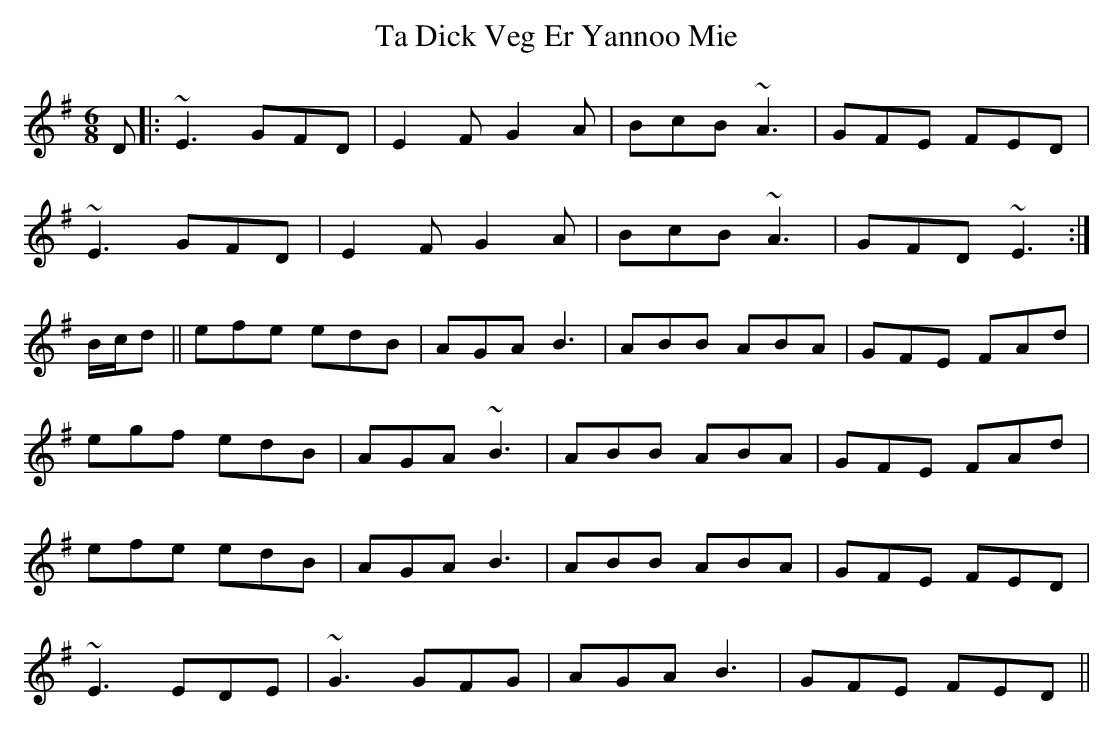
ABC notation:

X:1
T: Ta Dick Veg Er Yannoo Mie
M: 6/8
L: 1/8
K: Emin
D|:~E3 GFD|E2F G2A|BcB ~A3|GFE FED|
~E3 GFD|E2F G2A|BcB ~A3|GFD ~E3:|
B/c/d||efe edB|AGA B3|ABB ABA|GFE FAd|
egf edB|AGA ~B3|ABB ABA|GFE FAd|
efe edB|AGA B3|ABB ABA|GFE FED|
~E3 EDE|~G3 GFG|AGA B3|GFE FED||
